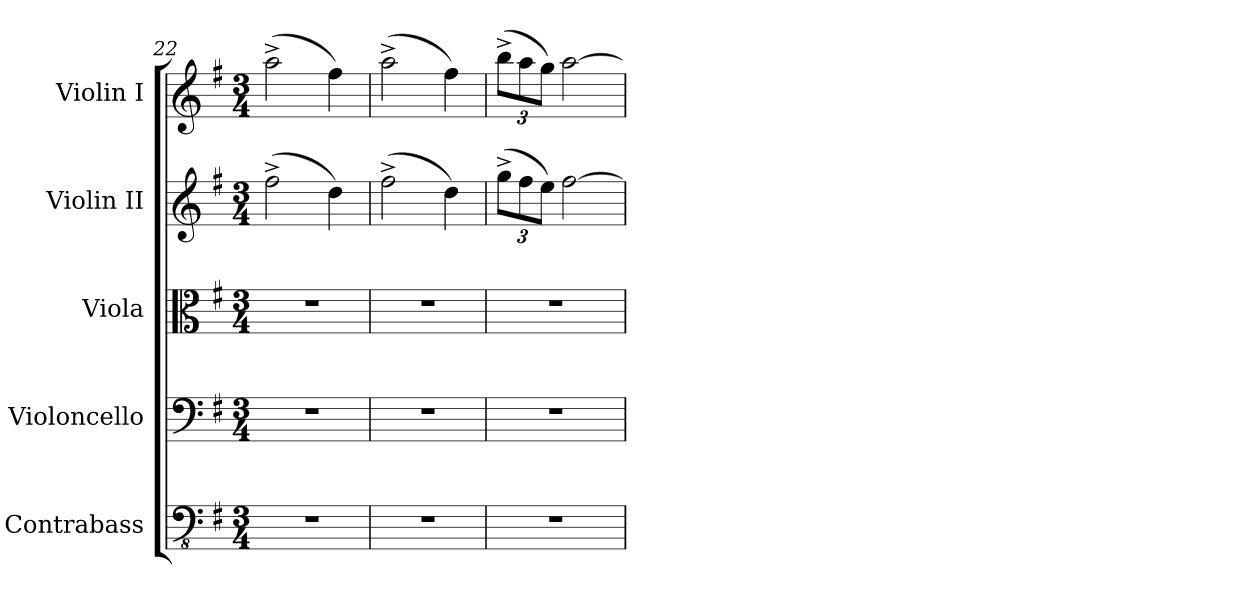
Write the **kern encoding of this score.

**kern	**kern	**kern	**kern	**kern
*part5	*part4	*part3	*part2	*part1
*staff5	*staff4	*staff3	*staff2	*staff1
*I"Contrabass	*I"Violoncello	*I"Viola	*I"Violin II	*I"Violin I
*I'Cb	*I'Vc	*I'Vla	*I'Vln	*I'Vln
*clefFv4	*clefF4	*clefC3	*clefG2	*clefG2
*ITrd7c12	*	*	*	*
*k[f#]	*k[f#]	*k[f#]	*k[f#]	*k[f#]
*M3/4	*M3/4	*M3/4	*M3/4	*M3/4
=22	=22	=22	=22	=22
2.r	2.r	2.r	(2ff#^\	(2aa^\
.	.	.	4dd\)	4ff#\)
=23	=23	=23	=23	=23
2.r	2.r	2.r	(2ff#^\	(2aa^\
.	.	.	4dd\)	4ff#\)
=24	=24	=24	=24	=24
*	*	*	*Xbrackettup	*Xbrackettup
2.r	2.r	2.r	(12gg^\L	(12bb^\L
.	.	.	12ff#\	12aa\
.	.	.	12ee\J)	12gg\J)
.	.	.	[2ff#\	[2aa\
=	=	=	=	=
*-	*-	*-	*-	*-
